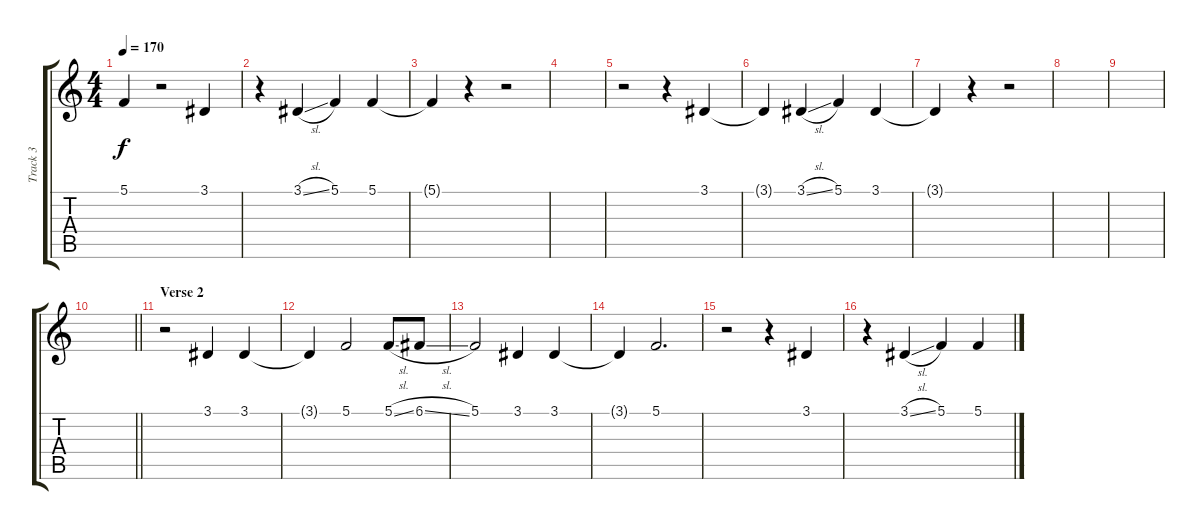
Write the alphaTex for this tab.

\track ("Track 3" "Track 3") {instrument lead6voice}
\staff {score tabs}
\tuning (C4 G3 Eb3 Bb2 F2 C2) {hide}
\ts (4 4)
\tempo 170
\clef g2
\ks c
5.1{t}.4{dy f} r.2 3.1.4 |
r.4 3.1{sl}.4 5.1.4 5.1.4 |
5.1{t}.4 r.4 r.2 |
|
r.2 r.4 3.1.4 |
3.1{t}.4 3.1{sl}.4 5.1.4 3.1.4 |
3.1{t}.4 r.4 r.2 |
|
|
\barLineRight lightlight
|
\section ("" "Verse 2")
r.2 3.1.4 3.1.4 |
3.1{t}.4 5.1.2 5.1{sl}.8 6.1{sl}.8 |
5.1.2 3.1.4 3.1.4 |
3.1{t}.4 5.1.2{d} |
r.2 r.4 3.1.4 |
r.4 3.1{sl}.4 5.1.4 5.1.4
